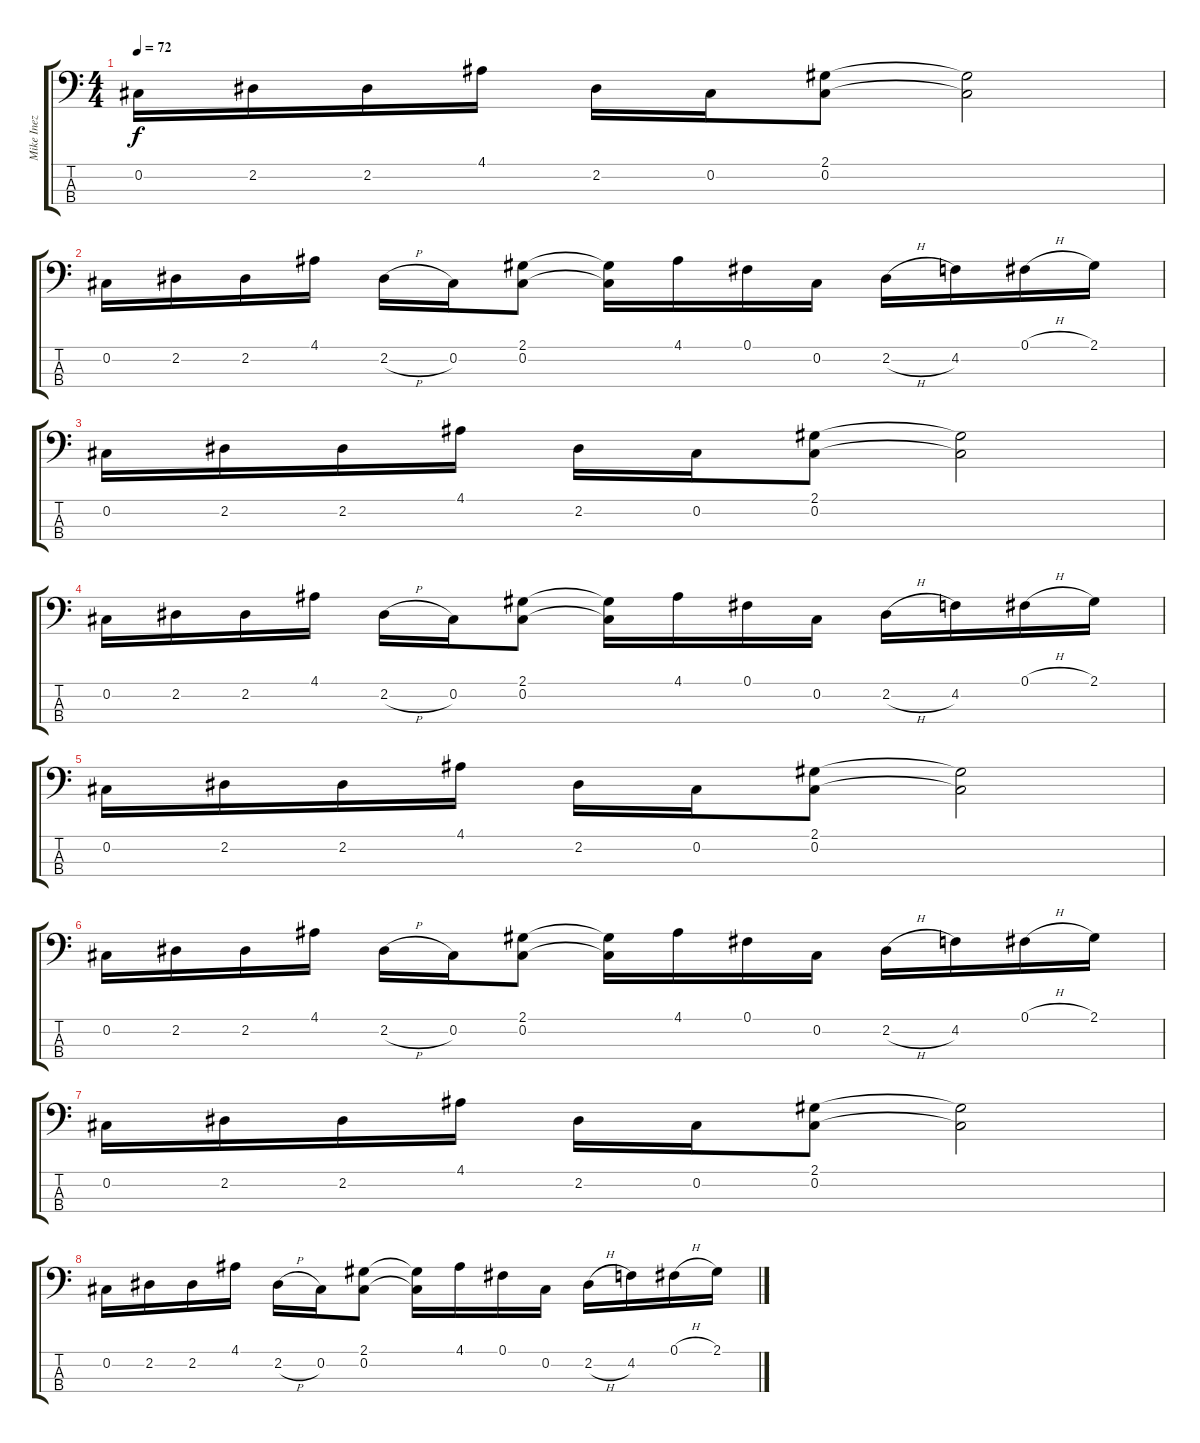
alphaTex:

\track ("Mike Inez - Bass" "Mike Inez ") {instrument slapbass2}
\staff {score tabs}
\tuning (Gb2 Db2 Ab1 Eb1) {hide}
\ts (4 4)
\tempo 72
\clef f4
\ks c
0.2.16{dy f} 2.2.16 2.2.16 4.1.16 2.2.16 0.2.16 (2.1 0.2).8 (2.1{t} 0.2{t}).2 |
0.2.16 2.2.16 2.2.16 4.1.16 2.2{h}.16 0.2.16 (2.1 0.2).8 (2.1{t} 0.2{t}).16 4.1.16 0.1.16 0.2.16 2.2{h}.16 4.2.16 0.1{h}.16 2.1.16 |
0.2.16 2.2.16 2.2.16 4.1.16 2.2.16 0.2.16 (2.1 0.2).8 (2.1{t} 0.2{t}).2 |
0.2.16 2.2.16 2.2.16 4.1.16 2.2{h}.16 0.2.16 (2.1 0.2).8 (2.1{t} 0.2{t}).16 4.1.16 0.1.16 0.2.16 2.2{h}.16 4.2.16 0.1{h}.16 2.1.16 |
0.2.16 2.2.16 2.2.16 4.1.16 2.2.16 0.2.16 (2.1 0.2).8 (2.1{t} 0.2{t}).2 |
0.2.16 2.2.16 2.2.16 4.1.16 2.2{h}.16 0.2.16 (2.1 0.2).8 (2.1{t} 0.2{t}).16 4.1.16 0.1.16 0.2.16 2.2{h}.16 4.2.16 0.1{h}.16 2.1.16 |
0.2.16 2.2.16 2.2.16 4.1.16 2.2.16 0.2.16 (2.1 0.2).8 (2.1{t} 0.2{t}).2 |
0.2.16 2.2.16 2.2.16 4.1.16 2.2{h}.16 0.2.16 (2.1 0.2).8 (2.1{t} 0.2{t}).16 4.1.16 0.1.16 0.2.16 2.2{h}.16 4.2.16 0.1{h}.16 2.1.16
